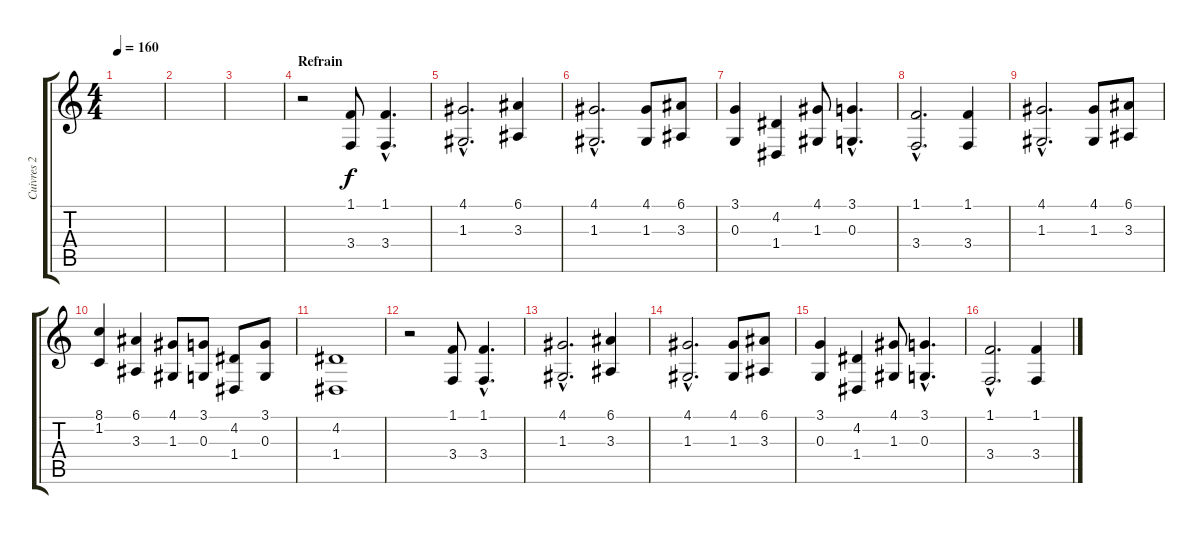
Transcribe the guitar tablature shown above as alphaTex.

\track ("Cuivres 2" "Cuivres 2") {instrument brasssection}
\staff {score tabs}
\tuning (E4 B3 G3 D3 A2 E2) {hide}
\ts (4 4)
\tempo 160
\clef g2
\ks c
|
|
|
\section ("" "Refrain")
r.2 (1.1 3.4).8 (1.1{hac} 3.4{hac}).4{d} |
(4.1{hac} 1.3{hac}).2{d} (6.1 3.3).4 |
(4.1{hac} 1.3{hac}).2{d} (4.1 1.3).8 (6.1 3.3).8 |
(3.1 0.3).4 (4.2 1.4).4 (4.1 1.3).8 (3.1{hac} 0.3{hac}).4{d} |
(1.1{hac} 3.4{hac}).2{d} (1.1 3.4).4 |
(4.1{hac} 1.3{hac}).2{d} (4.1 1.3).8 (6.1 3.3).8 |
(8.1 1.2).4 (6.1 3.3).4 (4.1 1.3).8 (3.1 0.3).8 (4.2 1.4).8 (3.1 0.3).8 |
(4.2 1.4).1 |
r.2 (1.1 3.4).8 (1.1{hac} 3.4{hac}).4{d} |
(4.1{hac} 1.3{hac}).2{d} (6.1 3.3).4 |
(4.1{hac} 1.3{hac}).2{d} (4.1 1.3).8 (6.1 3.3).8 |
(3.1 0.3).4 (4.2 1.4).4 (4.1 1.3).8 (3.1{hac} 0.3{hac}).4{d} |
(1.1{hac} 3.4{hac}).2{d} (1.1 3.4).4
